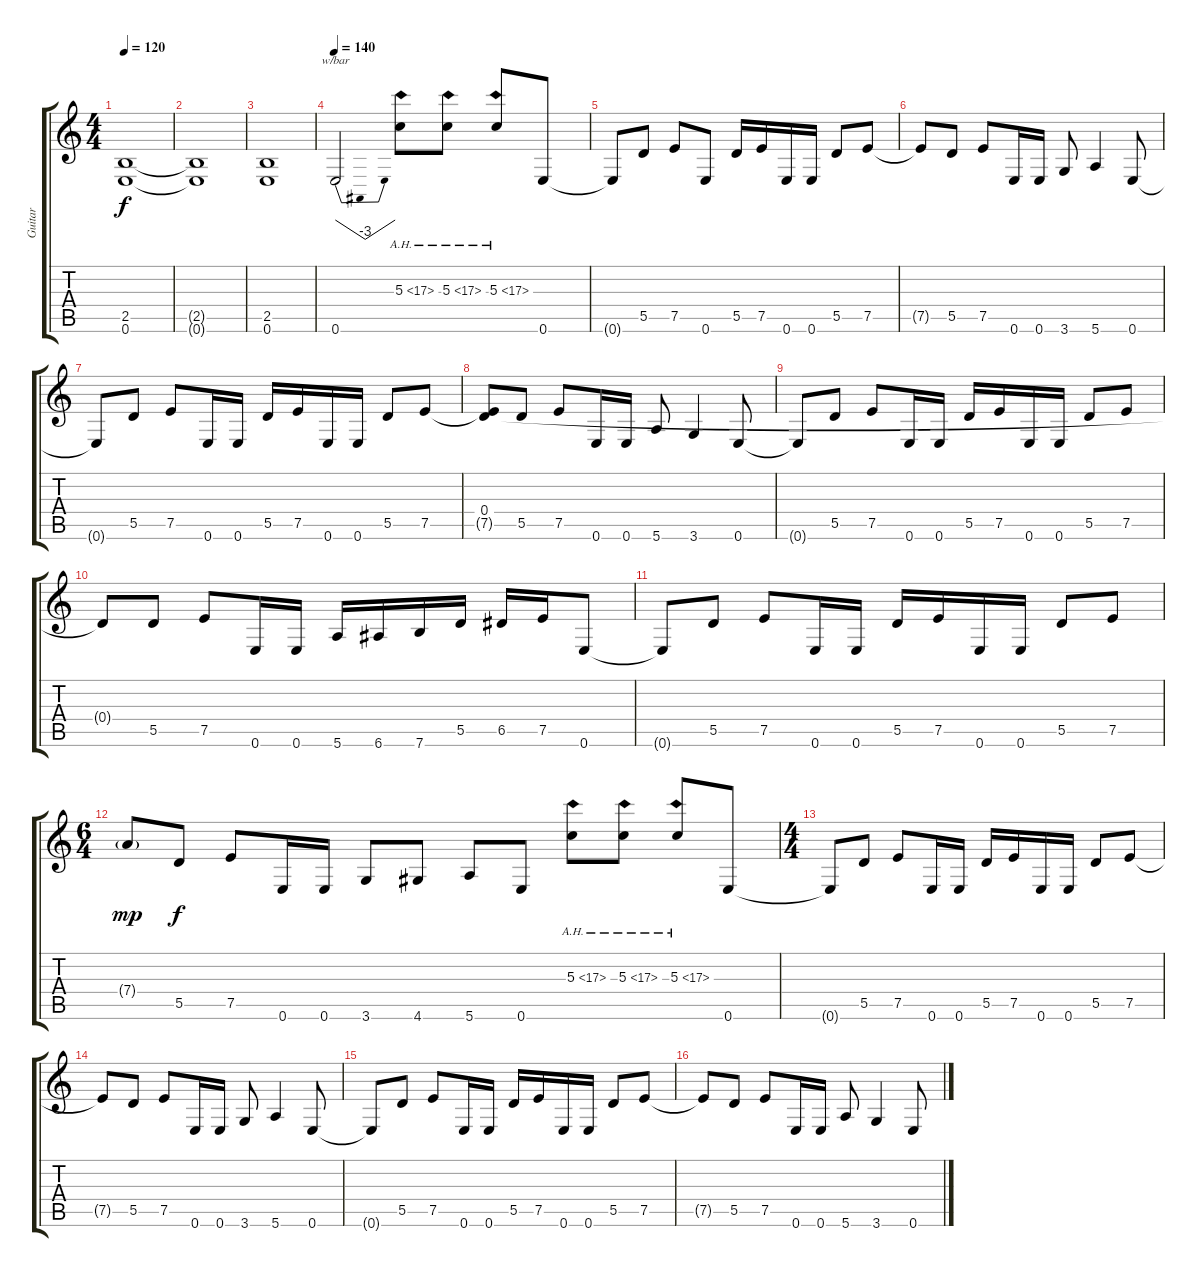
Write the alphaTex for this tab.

\track ("Guitar" "Guitar") {instrument distortionguitar}
\staff {score tabs}
\tuning (E4 B3 G3 D3 A2 E2) {hide}
\ts (4 4)
\tempo 120
\clef g2
\ks c
(2.5 0.6).1{dy f} |
(2.5{t} 0.6{t}).1 |
(2.5 0.6).1 |
\tempo 140
0.6.2{tbe (dip default 0 0 30 -12 60 0)} 5.3{ah 12}.8 5.3{ah 12}.8 5.3{ah 12}.8 0.6.8 |
0.6{t}.8 5.5.8 7.5.8 0.6.8 5.5.16 7.5.16 0.6.16 0.6.16 5.5.8 7.5.8 |
7.5{t}.8 5.5.8 7.5.8 0.6.16 0.6.16 3.6.8 5.6.4 0.6.8 |
0.6{t}.8 5.5.8 7.5.8 0.6.16 0.6.16 5.5.16 7.5.16 0.6.16 0.6.16 5.5.8 7.5.8 |
(0.4 7.5{t}).8 5.5.8 7.5.8 0.6.16 0.6.16 5.6.8 3.6.4 0.6.8 |
0.6{t}.8 5.5.8 7.5.8 0.6.16 0.6.16 5.5.16 7.5.16 0.6.16 0.6.16 5.5.8 7.5.8 |
0.4{t}.8 5.5.8 7.5.8 0.6.16 0.6.16 5.6.16 6.6.16 7.6.16 5.5.16 6.5.16 7.5.16 0.6.8 |
0.6{t}.8 5.5.8 7.5.8 0.6.16 0.6.16 5.5.16 7.5.16 0.6.16 0.6.16 5.5.8 7.5.8 |
\ts (6 4)
7.4{g}.8{dy mp} 5.5.8{dy f} 7.5.8 0.6.16 0.6.16 3.6.8 4.6.8 5.6.8 0.6.8 5.3{ah 12}.8 5.3{ah 12}.8 5.3{ah 12}.8 0.6.8 |
\ts (4 4)
0.6{t}.8 5.5.8 7.5.8 0.6.16 0.6.16 5.5.16 7.5.16 0.6.16 0.6.16 5.5.8 7.5.8 |
7.5{t}.8 5.5.8 7.5.8 0.6.16 0.6.16 3.6.8 5.6.4 0.6.8 |
0.6{t}.8 5.5.8 7.5.8 0.6.16 0.6.16 5.5.16 7.5.16 0.6.16 0.6.16 5.5.8 7.5.8 |
7.5{t}.8 5.5.8 7.5.8 0.6.16 0.6.16 5.6.8 3.6.4 0.6.8
